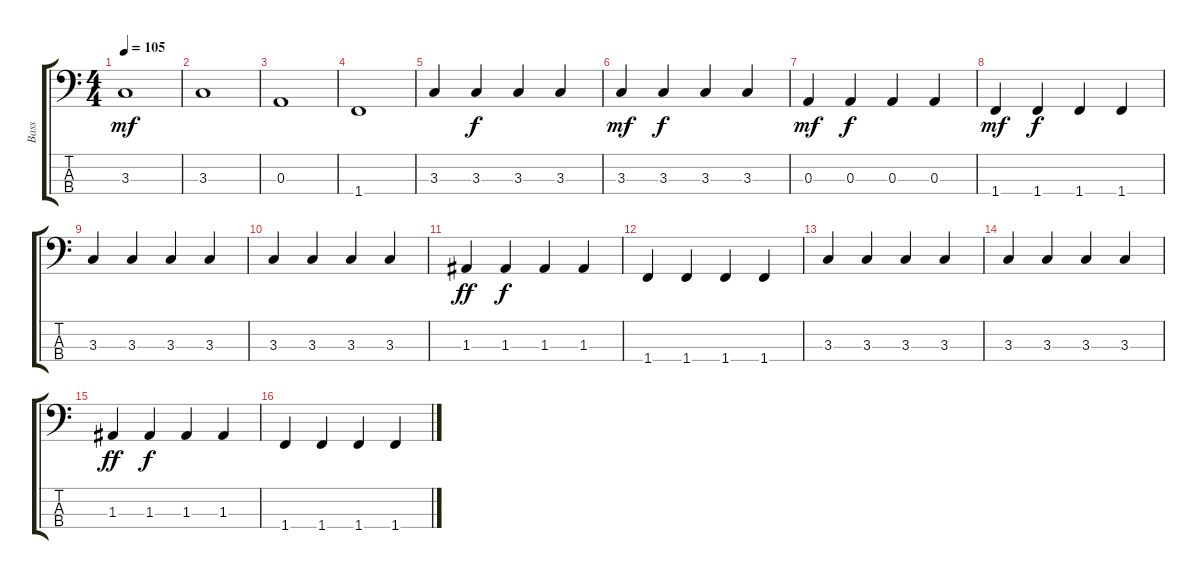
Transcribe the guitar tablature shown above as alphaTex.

\track ("Bass" "Bass") {instrument electricbassfinger}
\staff {score tabs}
\tuning (G2 D2 A1 E1) {hide}
\ts (4 4)
\tempo 105
\clef f4
\ks c
3.3.1{dy mf} |
3.3.1 |
0.3.1 |
1.4.1 |
3.3.4 3.3.4{dy f} 3.3.4 3.3.4 |
3.3.4{dy mf} 3.3.4{dy f} 3.3.4 3.3.4 |
0.3.4{dy mf} 0.3.4{dy f} 0.3.4 0.3.4 |
1.4.4{dy mf} 1.4.4{dy f} 1.4.4 1.4.4 |
3.3.4 3.3.4 3.3.4 3.3.4 |
3.3.4 3.3.4 3.3.4 3.3.4 |
1.3.4{dy ff} 1.3.4{dy f} 1.3.4 1.3.4 |
1.4.4 1.4.4 1.4.4 1.4.4 |
3.3.4 3.3.4 3.3.4 3.3.4 |
3.3.4 3.3.4 3.3.4 3.3.4 |
1.3.4{dy ff} 1.3.4{dy f} 1.3.4 1.3.4 |
1.4.4 1.4.4 1.4.4 1.4.4
